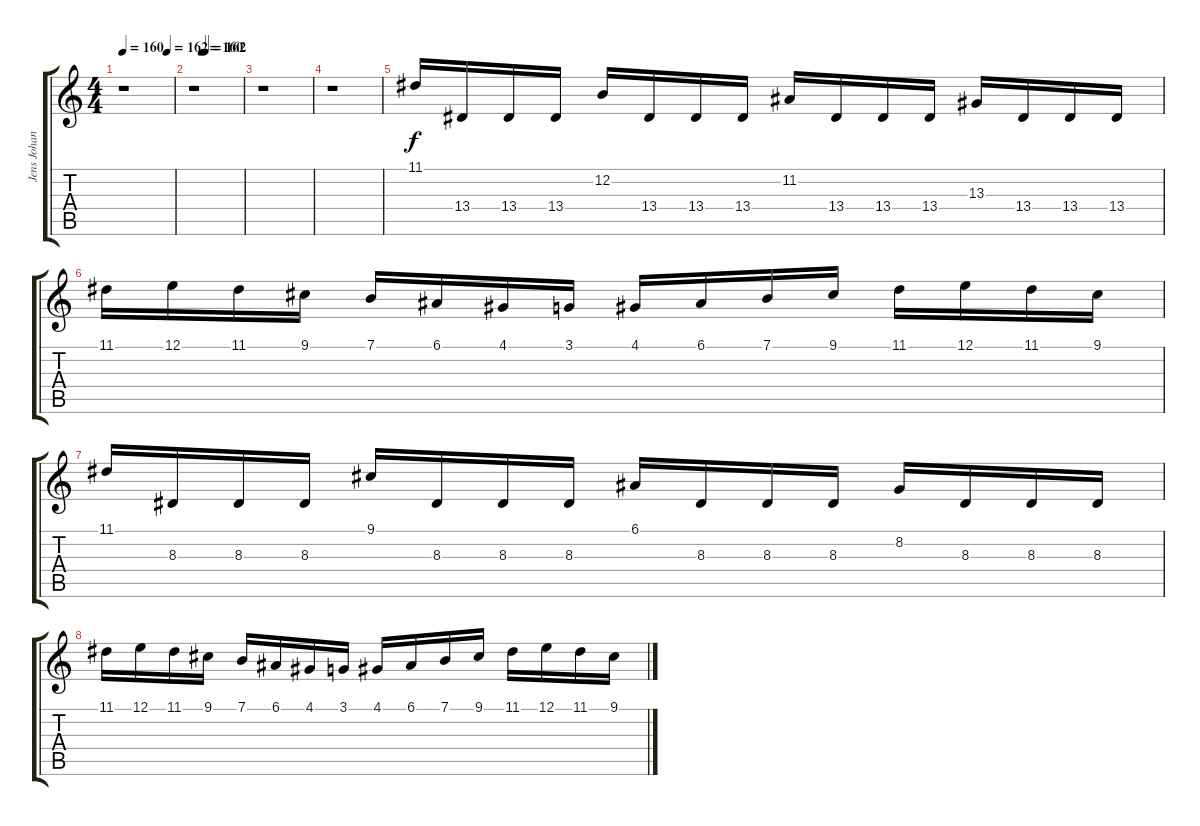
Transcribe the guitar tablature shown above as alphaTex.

\track ("Jens Johansson" "Jens Johan") {instrument harpsichord}
\staff {score tabs}
\tuning (E4 B3 G3 D3 A2 E2) {hide}
\ts (4 4)
\tempo 160
\tempo (162 0.875)
\tempo 160
\clef g2
\ks c
r.1{dy f instrument harpsichord} |
\tempo (160 0.1875)
\tempo (162 0.25)
r.1 |
r.1 |
r.1 |
11.1.16 13.4.16 13.4.16 13.4.16 12.2.16 13.4.16 13.4.16 13.4.16 11.2.16 13.4.16 13.4.16 13.4.16 13.3.16 13.4.16 13.4.16 13.4.16 |
11.1.16 12.1.16 11.1.16 9.1.16 7.1.16 6.1.16 4.1.16 3.1.16 4.1.16 6.1.16 7.1.16 9.1.16 11.1.16 12.1.16 11.1.16 9.1.16 |
11.1.16 8.3.16 8.3.16 8.3.16 9.1.16 8.3.16 8.3.16 8.3.16 6.1.16 8.3.16 8.3.16 8.3.16 8.2.16 8.3.16 8.3.16 8.3.16 |
11.1.16 12.1.16 11.1.16 9.1.16 7.1.16 6.1.16 4.1.16 3.1.16 4.1.16 6.1.16 7.1.16 9.1.16 11.1.16 12.1.16 11.1.16 9.1.16
